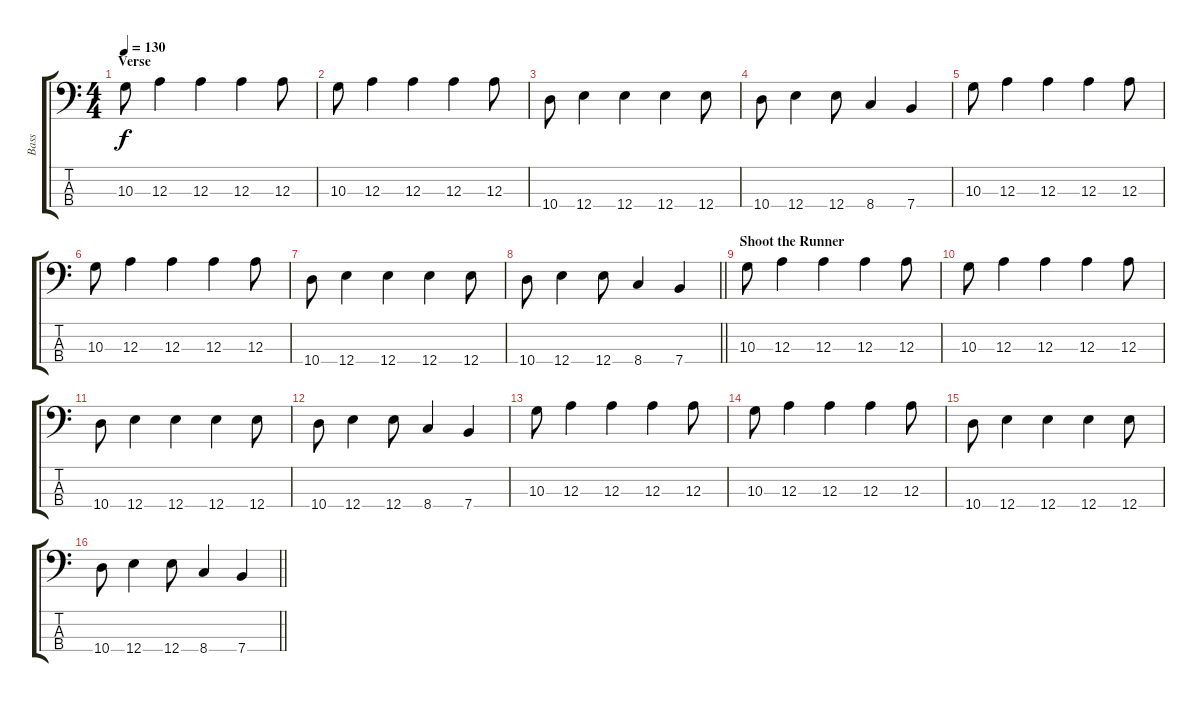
\track ("Bass" "Bass") {instrument electricbassfinger}
\staff {score tabs}
\tuning (G2 D2 A1 E1) {hide}
\ts (4 4)
\section ("" "Verse")
\tempo 130
\clef f4
\ks c
10.3.8{dy f} 12.3.4 12.3.4 12.3.4 12.3.8 |
10.3.8 12.3.4 12.3.4 12.3.4 12.3.8 |
10.4.8 12.4.4 12.4.4 12.4.4 12.4.8 |
10.4.8 12.4.4 12.4.8 8.4.4 7.4.4 |
10.3.8 12.3.4 12.3.4 12.3.4 12.3.8 |
10.3.8 12.3.4 12.3.4 12.3.4 12.3.8 |
10.4.8 12.4.4 12.4.4 12.4.4 12.4.8 |
\barLineRight lightlight
10.4.8 12.4.4 12.4.8 8.4.4 7.4.4 |
\section ("" "Shoot the Runner")
10.3.8 12.3.4 12.3.4 12.3.4 12.3.8 |
10.3.8 12.3.4 12.3.4 12.3.4 12.3.8 |
10.4.8 12.4.4 12.4.4 12.4.4 12.4.8 |
10.4.8 12.4.4 12.4.8 8.4.4 7.4.4 |
10.3.8 12.3.4 12.3.4 12.3.4 12.3.8 |
10.3.8 12.3.4 12.3.4 12.3.4 12.3.8 |
10.4.8 12.4.4 12.4.4 12.4.4 12.4.8 |
\barLineRight lightlight
10.4.8 12.4.4 12.4.8 8.4.4 7.4.4
